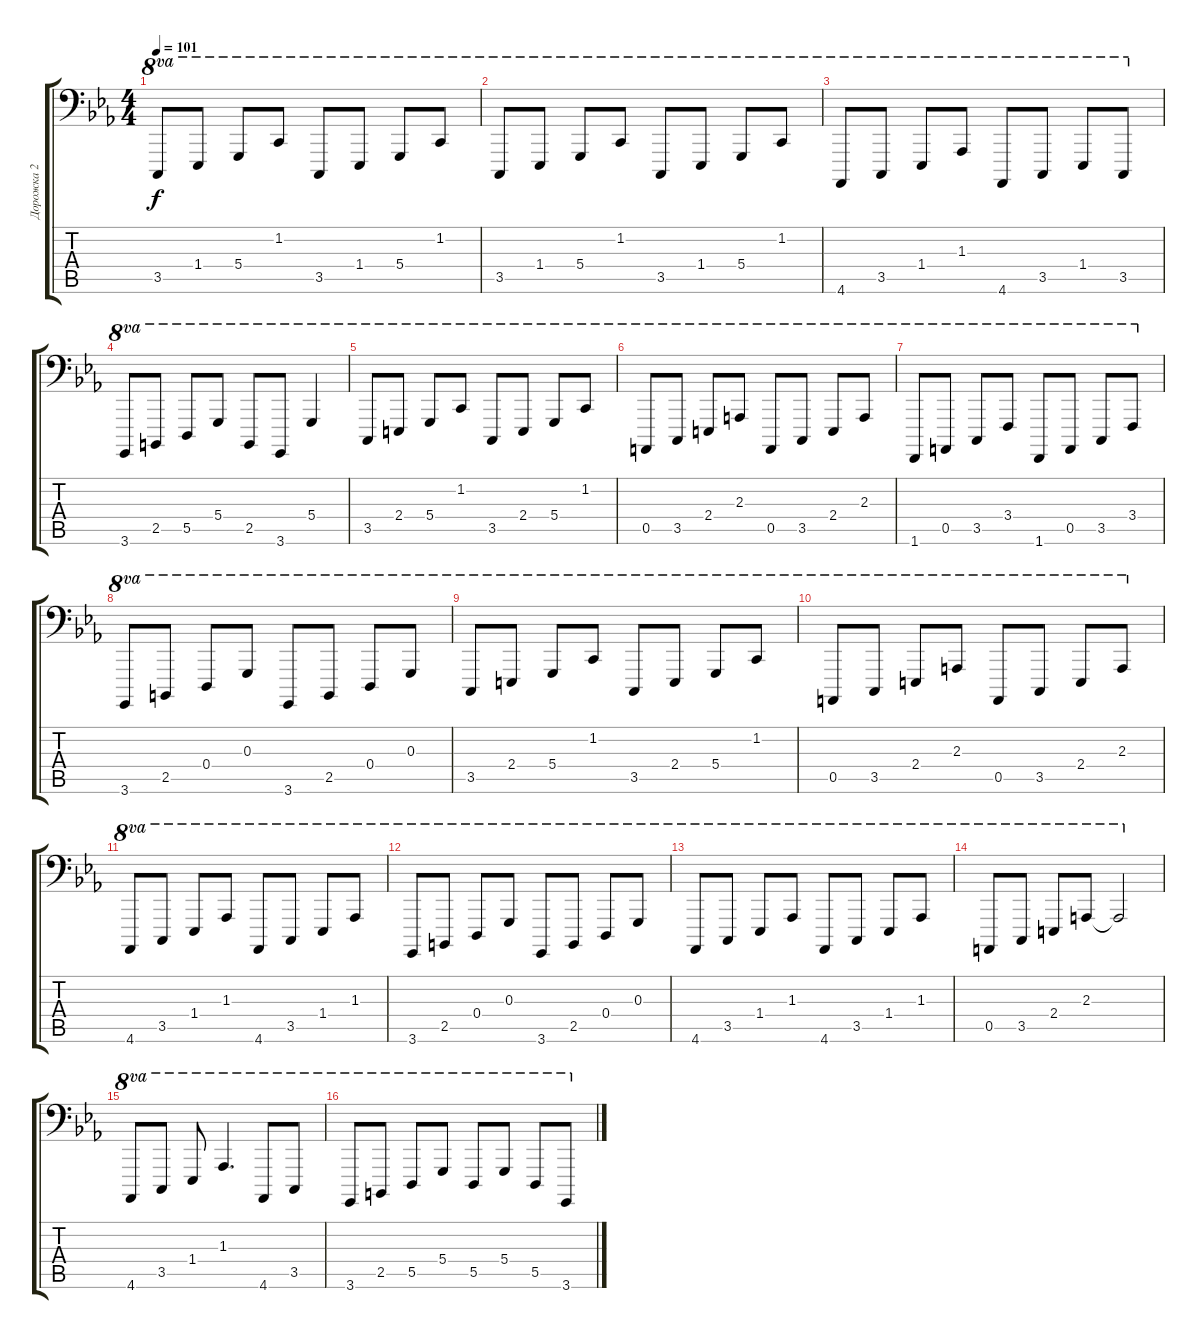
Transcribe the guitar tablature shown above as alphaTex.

\track ("Дорожка 2" "Дорожка 2") {instrument acousticgrandpiano}
\staff {score tabs}
\tuning (E3 B2 G2 D2 A1 E1) {hide}
\ts (4 4)
\tempo 101
\clef f4
\ks eb
3.5.8{ot 8va dy f} 1.4.8{ot 8va} 5.4.8{ot 8va} 1.2.8{ot 8va} 3.5.8{ot 8va} 1.4.8{ot 8va} 5.4.8{ot 8va} 1.2.8{ot 8va} |
3.5.8{ot 8va} 1.4.8{ot 8va} 5.4.8{ot 8va} 1.2.8{ot 8va} 3.5.8{ot 8va} 1.4.8{ot 8va} 5.4.8{ot 8va} 1.2.8{ot 8va} |
4.6.8{ot 8va} 3.5.8{ot 8va} 1.4.8{ot 8va} 1.3.8{ot 8va} 4.6.8{ot 8va} 3.5.8{ot 8va} 1.4.8{ot 8va} 3.5.8{ot 8va} |
3.6.8{ot 8va} 2.5.8{ot 8va} 5.5.8{ot 8va} 5.4.8{ot 8va} 2.5.8{ot 8va} 3.6.8{ot 8va} 5.4.4{ot 8va} |
3.5.8{ot 8va} 2.4.8{ot 8va} 5.4.8{ot 8va} 1.2.8{ot 8va} 3.5.8{ot 8va} 2.4.8{ot 8va} 5.4.8{ot 8va} 1.2.8{ot 8va} |
0.5.8{ot 8va} 3.5.8{ot 8va} 2.4.8{ot 8va} 2.3.8{ot 8va} 0.5.8{ot 8va} 3.5.8{ot 8va} 2.4.8{ot 8va} 2.3.8{ot 8va} |
1.6.8{ot 8va} 0.5.8{ot 8va} 3.5.8{ot 8va} 3.4.8{ot 8va} 1.6.8{ot 8va} 0.5.8{ot 8va} 3.5.8{ot 8va} 3.4.8{ot 8va} |
3.6.8{ot 8va} 2.5.8{ot 8va} 0.4.8{ot 8va} 0.3.8{ot 8va} 3.6.8{ot 8va} 2.5.8{ot 8va} 0.4.8{ot 8va} 0.3.8{ot 8va} |
3.5.8{ot 8va} 2.4.8{ot 8va} 5.4.8{ot 8va} 1.2.8{ot 8va} 3.5.8{ot 8va} 2.4.8{ot 8va} 5.4.8{ot 8va} 1.2.8{ot 8va} |
0.5.8{ot 8va} 3.5.8{ot 8va} 2.4.8{ot 8va} 2.3.8{ot 8va} 0.5.8{ot 8va} 3.5.8{ot 8va} 2.4.8{ot 8va} 2.3.8{ot 8va} |
4.6.8{ot 8va} 3.5.8{ot 8va} 1.4.8{ot 8va} 1.3.8{ot 8va} 4.6.8{ot 8va} 3.5.8{ot 8va} 1.4.8{ot 8va} 1.3.8{ot 8va} |
3.6.8{ot 8va} 2.5.8{ot 8va} 0.4.8{ot 8va} 0.3.8{ot 8va} 3.6.8{ot 8va} 2.5.8{ot 8va} 0.4.8{ot 8va} 0.3.8{ot 8va} |
4.6.8{ot 8va} 3.5.8{ot 8va} 1.4.8{ot 8va} 1.3.8{ot 8va} 4.6.8{ot 8va} 3.5.8{ot 8va} 1.4.8{ot 8va} 1.3.8{ot 8va} |
0.5.8{ot 8va} 3.5.8{ot 8va} 2.4.8{ot 8va} 2.3.8{ot 8va} 2.3{t}.2{ot 8va} |
4.6.8{ot 8va} 3.5.8{ot 8va} 1.4.8{ot 8va} 1.3.4{d ot 8va} 4.6.8{ot 8va} 3.5.8{ot 8va} |
3.6.8{ot 8va} 2.5.8{ot 8va} 5.5.8{ot 8va} 5.4.8{ot 8va} 5.5.8{ot 8va} 5.4.8{ot 8va} 5.5.8{ot 8va} 3.6.8{ot 8va}
